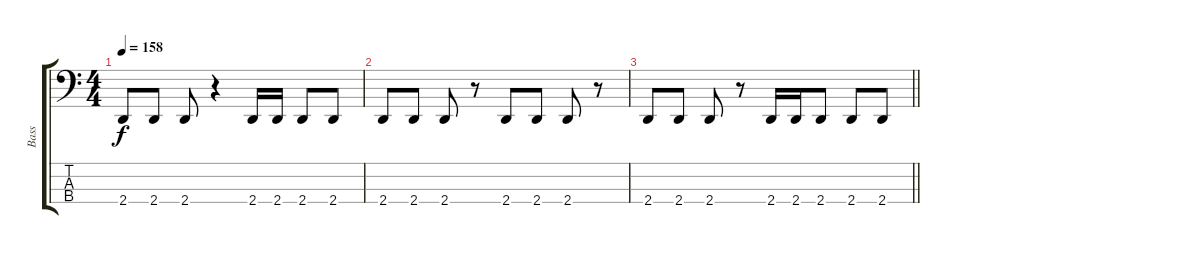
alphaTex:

\track ("Bass" "Bass") {instrument electricbasspick}
\staff {score tabs}
\tuning (F2 C2 G1 C1) {hide}
\ts (4 4)
\tempo 158
\clef f4
\ks c
2.4.8{dy f} 2.4.8 2.4.8 r.4 2.4.16 2.4.16 2.4.8 2.4.8 |
2.4.8 2.4.8 2.4.8 r.8 2.4.8 2.4.8 2.4.8 r.8 |
\barLineRight lightlight
2.4.8 2.4.8 2.4.8 r.8 2.4.16 2.4.16 2.4.8 2.4.8 2.4.8
